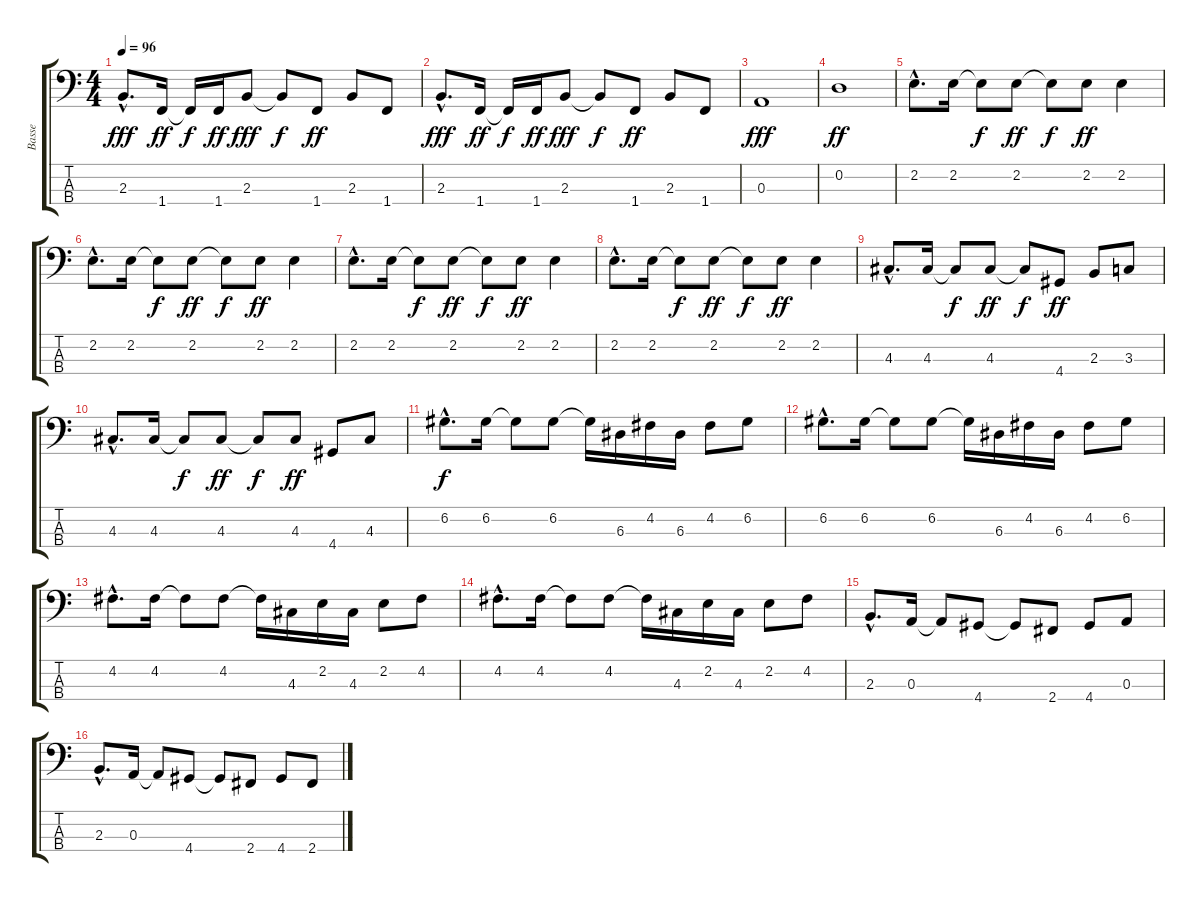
\track ("Basse" "Basse") {instrument electricbassfinger}
\staff {score tabs}
\tuning (G2 D2 A1 E1) {hide}
\ts (4 4)
\tempo 96
\clef f4
\ks c
2.3{hac}.8{d dy fff} 1.4.16{dy ff} 1.4{t}.16{dy f} 1.4.16{dy ff} 2.3.8{dy fff} 2.3{t}.8{dy f} 1.4.8{dy ff} 2.3.8 1.4.8 |
2.3{hac}.8{d dy fff} 1.4.16{dy ff} 1.4{t}.16{dy f} 1.4.16{dy ff} 2.3.8{dy fff} 2.3{t}.8{dy f} 1.4.8{dy ff} 2.3.8 1.4.8 |
0.3.1{dy fff} |
0.2.1{dy ff} |
2.2{hac}.8{d} 2.2.16 2.2{t}.8{dy f} 2.2.8{dy ff} 2.2{t}.8{dy f} 2.2.8{dy ff} 2.2.4 |
2.2{hac}.8{d} 2.2.16 2.2{t}.8{dy f} 2.2.8{dy ff} 2.2{t}.8{dy f} 2.2.8{dy ff} 2.2.4 |
2.2{hac}.8{d} 2.2.16 2.2{t}.8{dy f} 2.2.8{dy ff} 2.2{t}.8{dy f} 2.2.8{dy ff} 2.2.4 |
2.2{hac}.8{d} 2.2.16 2.2{t}.8{dy f} 2.2.8{dy ff} 2.2{t}.8{dy f} 2.2.8{dy ff} 2.2.4 |
4.3{hac}.8{d} 4.3.16 4.3{t}.8{dy f} 4.3.8{dy ff} 4.3{t}.8{dy f} 4.4.8{dy ff} 2.3.8 3.3.8 |
4.3{hac}.8{d} 4.3.16 4.3{t}.8{dy f} 4.3.8{dy ff} 4.3{t}.8{dy f} 4.3.8{dy ff} 4.4.8 4.3.8 |
6.2{hac}.8{d dy f} 6.2.16 6.2{t}.8 6.2.8 6.2{t}.16 6.3.16 4.2.16 6.3.16 4.2.8 6.2.8 |
6.2{hac}.8{d} 6.2.16 6.2{t}.8 6.2.8 6.2{t}.16 6.3.16 4.2.16 6.3.16 4.2.8 6.2.8 |
4.2{hac}.8{d} 4.2.16 4.2{t}.8 4.2.8 4.2{t}.16 4.3.16 2.2.16 4.3.16 2.2.8 4.2.8 |
4.2{hac}.8{d} 4.2.16 4.2{t}.8 4.2.8 4.2{t}.16 4.3.16 2.2.16 4.3.16 2.2.8 4.2.8 |
2.3{hac}.8{d} 0.3.16 0.3{t}.8 4.4.8 4.4{t}.8 2.4.8 4.4.8 0.3.8 |
2.3{hac}.8{d} 0.3.16 0.3{t}.8 4.4.8 4.4{t}.8 2.4.8 4.4.8 2.4.8
